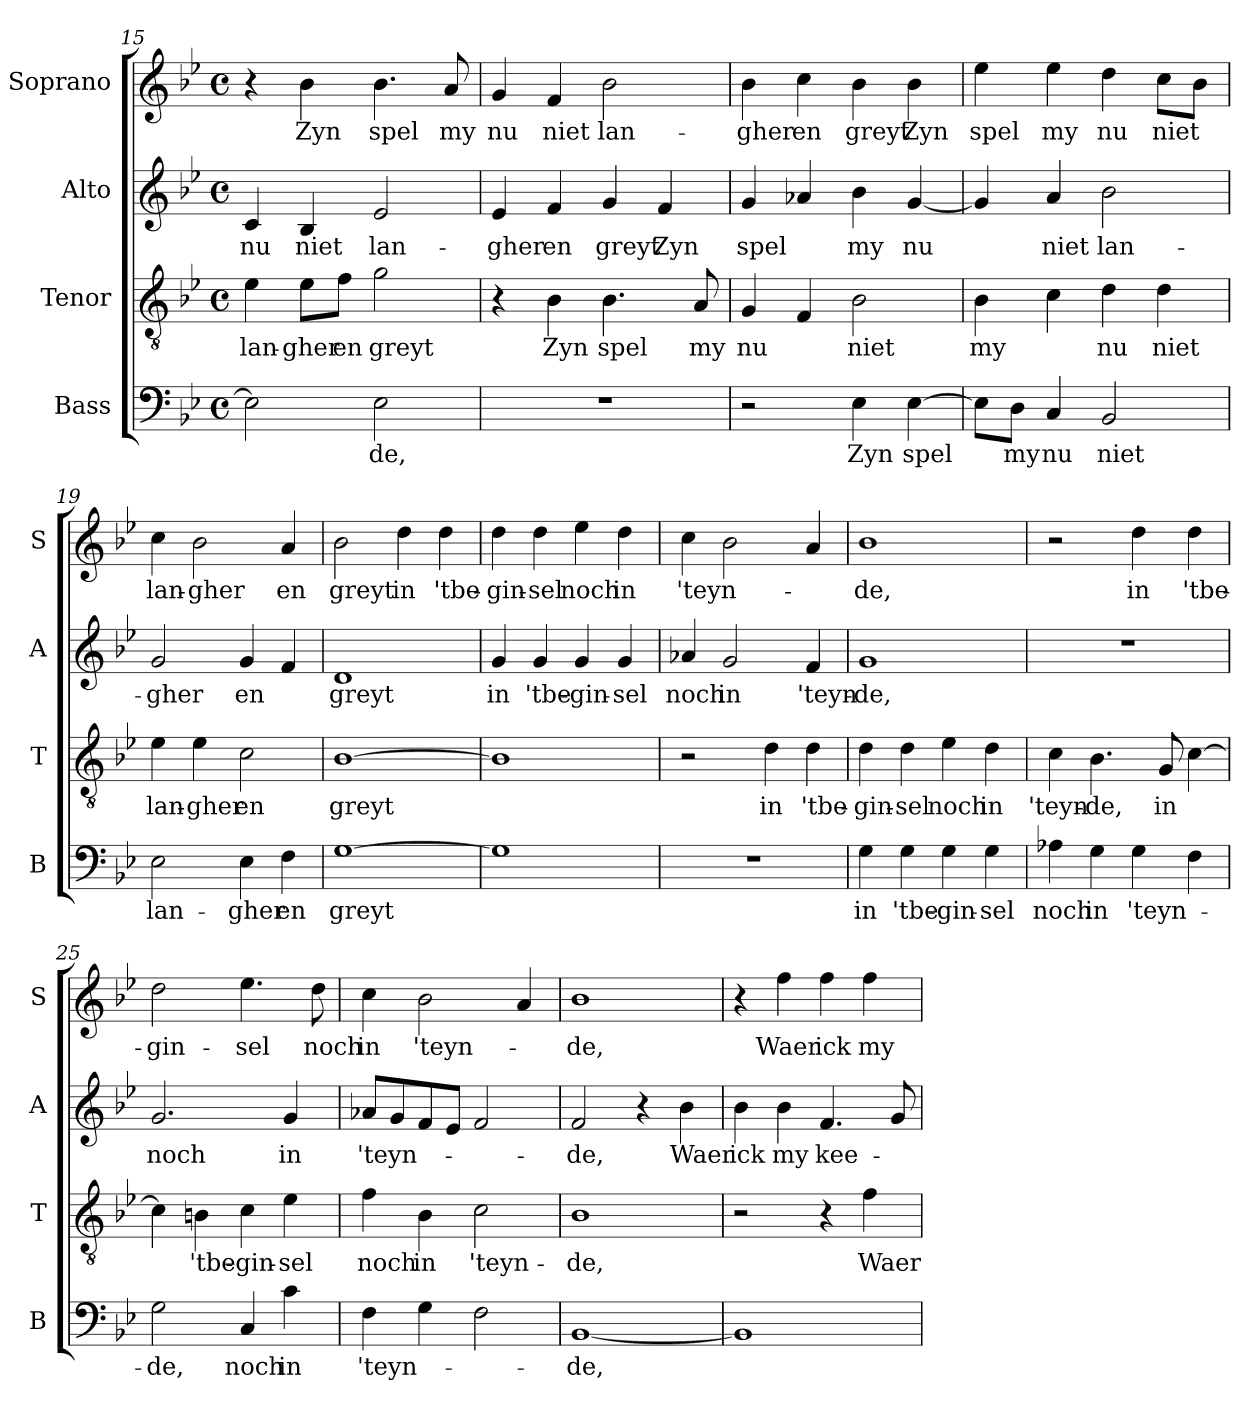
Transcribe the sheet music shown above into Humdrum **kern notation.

**kern	**text	**kern	**text	**kern	**text	**kern	**text
*part4	*part4	*part3	*part3	*part2	*part2	*part1	*part1
*staff4	*staff4	*staff3	*staff3	*staff2	*staff2	*staff1	*staff1
*I"Bass	*	*I"Tenor	*	*I"Alto	*	*I"Soprano	*
*I'B	*	*I'T	*	*I'A	*	*I'S	*
*clefF4	*	*clefGv2	*	*clefG2	*	*clefG2	*
*k[b-e-]	*	*k[b-e-]	*	*k[b-e-]	*	*k[b-e-]	*
*B-:	*	*B-:	*	*B-:	*	*B-:	*
*M4/4	*	*M4/4	*	*M4/4	*	*M4/4	*
*met(c)	*	*met(c)	*	*met(c)	*	*met(c)	*
=15	=15	=15	=15	=15	=15	=15	=15
!	!	!	!LO:LY:b	!	!LO:LY:b	!	!
2E-\]	.	4e-\	lan-	4c/	nu	4r	.
!	!	!	!LO:LY:b	!	!LO:LY:b	!	!LO:LY:b
.	.	8e-\L	-gher	4B-/	niet	4b-\	Zyn
!	!	!	!LO:LY:b	!	!	!	!
.	.	8f\J	en	.	.	.	.
!	!LO:LY:b	!	!LO:LY:b	!	!LO:LY:b	!	!LO:LY:b
2E-\	-de,	2g\	greyt	2e-/	lan-	4.b-\	spel
!	!	!	!	!	!	!	!LO:LY:b
.	.	.	.	.	.	8a/	my
!!LO:PB:g=z
=16	=16	=16	=16	=16	=16	=16	=16
!	!	!	!	!	!LO:LY:b	!	!LO:LY:b
1r	.	4r	.	4e-/	-gher	4g/	nu
!	!	!	!LO:LY:b	!	!LO:LY:b	!	!LO:LY:b
.	.	4B-\	Zyn	4f/	en	4f/	niet
!	!	!	!LO:LY:b	!	!LO:LY:b	!	!LO:LY:b
.	.	4.B-\	spel	4g/	greyt	2b-\	lan-
!	!	!	!	!	!LO:LY:b	!	!
.	.	.	.	4f/	Zyn	.	.
!	!	!	!LO:LY:b	!	!	!	!
.	.	8A/	my	.	.	.	.
=17	=17	=17	=17	=17	=17	=17	=17
!	!	!	!LO:LY:b	!	!LO:LY:b	!	!LO:LY:b
2r	.	4G/	nu	4g/	spel	4b-\	-gher
!	!	!	!	!	!	!	!LO:LY:b
.	.	4F/	.	4a-X/	.	4cc\	en
!	!LO:LY:b	!	!LO:LY:b	!	!LO:LY:b	!	!LO:LY:b
4E-\	Zyn	2B-\	niet	4b-\	my	4b-\	greyt
!	!LO:LY:b	!	!	!	!LO:LY:b	!	!LO:LY:b
[4E-\	spel	.	.	[4g/	nu	4b-\	Zyn
=18	=18	=18	=18	=18	=18	=18	=18
!	!	!	!LO:LY:b	!	!	!	!LO:LY:b
8E-\L]	.	4B-\	my	4g/]	.	4ee-\	spel
!	!LO:LY:b	!	!	!	!	!	!
8D\J	my	.	.	.	.	.	.
!	!LO:LY:b	!	!	!	!LO:LY:b	!	!LO:LY:b
4C/	nu	4c\	.	4a/	niet	4ee-\	my
!	!LO:LY:b	!	!LO:LY:b	!	!LO:LY:b	!	!LO:LY:b
2BB-/	niet	4d\	nu	2b-\	lan-	4dd\	nu
!	!	!	!LO:LY:b	!	!	!	!LO:LY:b
.	.	4d\	niet	.	.	8cc\L	niet
.	.	.	.	.	.	8b-\J	.
=19	=19	=19	=19	=19	=19	=19	=19
!	!LO:LY:b	!	!LO:LY:b	!	!LO:LY:b	!	!LO:LY:b
2E-\	lan-	4e-\	lan-	2g/	-gher	4cc\	lan-
!	!	!	!LO:LY:b	!	!	!	!LO:LY:b
.	.	4e-\	-gher	.	.	2b-\	-gher
!	!LO:LY:b	!	!LO:LY:b	!	!LO:LY:b	!	!
4E-\	-gher	2c\	en	4g/	en	.	.
!	!LO:LY:b	!	!	!	!	!	!LO:LY:b
4F\	en	.	.	4f/	.	4a/	en
=20	=20	=20	=20	=20	=20	=20	=20
!	!LO:LY:b	!	!LO:LY:b	!	!LO:LY:b	!	!LO:LY:b
[1G	greyt	[1B-	greyt	1d	greyt	2b-\	greyt
!	!	!	!	!	!	!	!LO:LY:b
.	.	.	.	.	.	4dd\	in
!	!	!	!	!	!	!	!LO:LY:b
.	.	.	.	.	.	4dd\	'tbe-
!!LO:LB:g=z
=21	=21	=21	=21	=21	=21	=21	=21
!	!	!	!	!	!LO:LY:b	!	!LO:LY:b
1G]	.	1B-]	.	4g/	in	4dd\	-gin-
!	!	!	!	!	!LO:LY:b	!	!LO:LY:b
.	.	.	.	4g/	'tbe-	4dd\	-sel
!	!	!	!	!	!LO:LY:b	!	!LO:LY:b
.	.	.	.	4g/	-gin-	4ee-\	noch
!	!	!	!	!	!LO:LY:b	!	!LO:LY:b
.	.	.	.	4g/	-sel	4dd\	in
=22	=22	=22	=22	=22	=22	=22	=22
!	!	!	!	!	!LO:LY:b	!	!LO:LY:b
1r	.	2r	.	4a-X/	noch	4cc\	'teyn-
!	!	!	!	!	!LO:LY:b	!	!
.	.	.	.	2g/	in	2b-\	.
!	!	!	!LO:LY:b	!	!	!	!
.	.	4d\	in	.	.	.	.
!	!	!	!LO:LY:b	!	!LO:LY:b	!	!
.	.	4d\	'tbe-	4f/	'teyn-	4a/	.
=23	=23	=23	=23	=23	=23	=23	=23
!	!LO:LY:b	!	!LO:LY:b	!	!LO:LY:b	!	!LO:LY:b
4G\	in	4d\	-gin-	1g	-de,	1b-	-de,
!	!LO:LY:b	!	!LO:LY:b	!	!	!	!
4G\	'tbe-	4d\	-sel	.	.	.	.
!	!LO:LY:b	!	!LO:LY:b	!	!	!	!
4G\	-gin-	4e-\	noch	.	.	.	.
!	!LO:LY:b	!	!LO:LY:b	!	!	!	!
4G\	-sel	4d\	in	.	.	.	.
=24	=24	=24	=24	=24	=24	=24	=24
!	!LO:LY:b	!	!LO:LY:b	!	!	!	!
4A-X\	noch	4c\	'teyn-	1r	.	2r	.
!	!LO:LY:b	!	!LO:LY:b	!	!	!	!
4G\	in	4.B-\	-de,	.	.	.	.
!	!LO:LY:b	!	!	!	!	!	!LO:LY:b
4G\	'teyn-	.	.	.	.	4dd\	in
!	!	!	!LO:LY:b	!	!	!	!
.	.	8G/	in	.	.	.	.
!	!	!	!	!	!	!	!LO:LY:b
4F\	.	[4c\	.	.	.	4dd\	'tbe-
=25	=25	=25	=25	=25	=25	=25	=25
!	!LO:LY:b	!	!	!	!LO:LY:b	!	!LO:LY:b
2G\	-de,	4c\]	.	2.g/	noch	2dd\	-gin-
!	!	!	!LO:LY:b	!	!	!	!
.	.	4Bn\	'tbe-	.	.	.	.
!	!LO:LY:b	!	!LO:LY:b	!	!	!	!LO:LY:b
4C/	noch	4c\	-gin-	.	.	4.ee-\	-sel
!	!LO:LY:b	!	!LO:LY:b	!	!LO:LY:b	!	!
4c\	in	4e-\	-sel	4g/	in	.	.
!	!	!	!	!	!	!	!LO:LY:b
.	.	.	.	.	.	8dd\	noch
=26	=26	=26	=26	=26	=26	=26	=26
!	!LO:LY:b	!	!LO:LY:b	!	!LO:LY:b	!	!LO:LY:b
4F\	'teyn-	4f\	noch	8a-X/L	'teyn-	4cc\	in
.	.	.	.	8g/	.	.	.
!	!	!	!LO:LY:b	!	!	!	!LO:LY:b
4G\	.	4B-\	in	8f/	.	2b-\	'teyn-
.	.	.	.	8e-/J	.	.	.
!	!	!	!LO:LY:b	!	!	!	!
2F\	.	2c\	'teyn-	2f/	.	.	.
.	.	.	.	.	.	4a/	.
!!LO:LB:g=z
=27	=27	=27	=27	=27	=27	=27	=27
!	!LO:LY:b	!	!LO:LY:b	!	!LO:LY:b	!	!LO:LY:b
[1BB-	-de,	1B-	-de,	2f/	-de,	1b-	-de,
.	.	.	.	4r	.	.	.
!	!	!	!	!	!LO:LY:b	!	!
.	.	.	.	4b-\	Waer	.	.
=28	=28	=28	=28	=28	=28	=28	=28
!	!	!	!	!	!LO:LY:b	!	!
1BB-]	.	2r	.	4b-\	ick	4r	.
!	!	!	!	!	!LO:LY:b	!	!LO:LY:b
.	.	.	.	4b-\	my	4ff\	Waer
!	!	!	!	!	!LO:LY:b	!	!LO:LY:b
.	.	4r	.	4.f/	kee-	4ff\	ick
!	!	!	!LO:LY:b	!	!	!	!LO:LY:b
.	.	4f\	Waer	.	.	4ff\	my
.	.	.	.	8g/	.	.	.
=	=	=	=	=	=	=	=
*-	*-	*-	*-	*-	*-	*-	*-
